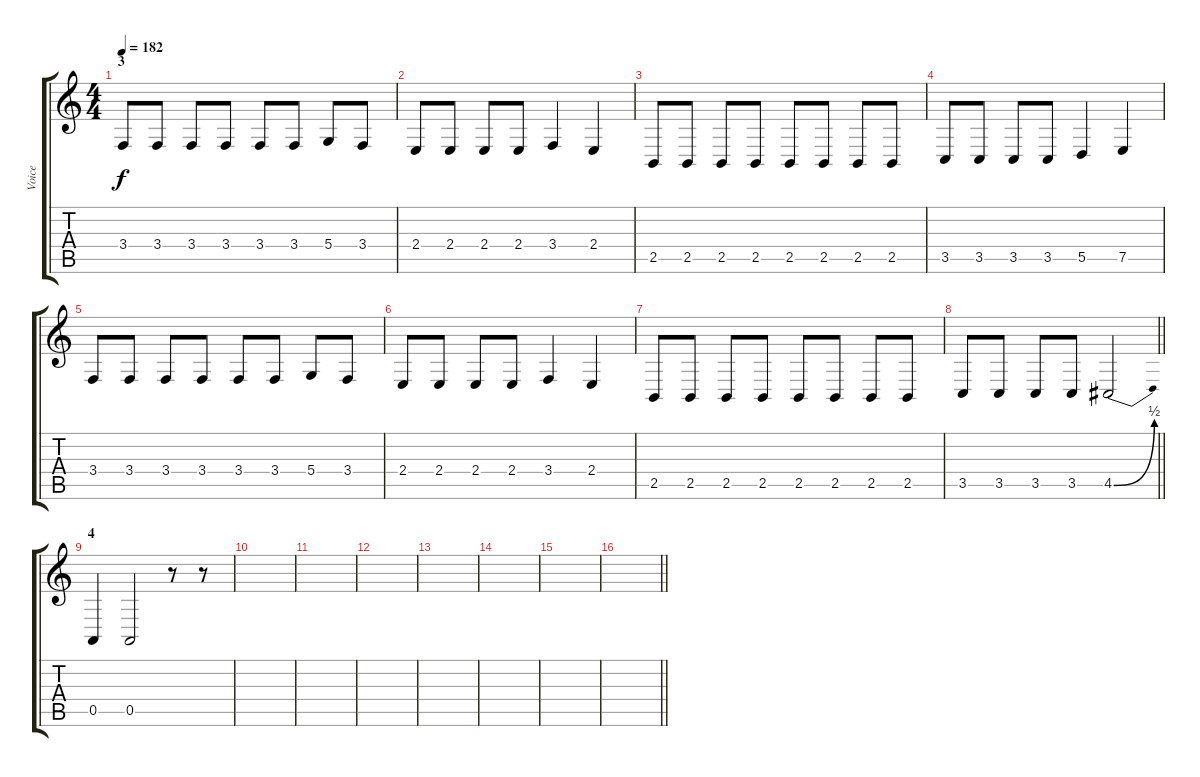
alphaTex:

\track ("Voice" "Voice") {instrument altosax}
\staff {score tabs}
\tuning (E4 B3 G3 D3 A2 E2) {hide}
\ts (4 4)
\section ("" "3")
\tempo 182
\clef g2
\ks c
3.4.8{dy f} 3.4.8 3.4.8 3.4.8 3.4.8 3.4.8 5.4.8 3.4.8 |
2.4.8 2.4.8 2.4.8 2.4.8 3.4.4 2.4.4 |
2.5.8 2.5.8 2.5.8 2.5.8 2.5.8 2.5.8 2.5.8 2.5.8 |
3.5.8 3.5.8 3.5.8 3.5.8 5.5.4 7.5.4 |
3.4.8 3.4.8 3.4.8 3.4.8 3.4.8 3.4.8 5.4.8 3.4.8 |
2.4.8 2.4.8 2.4.8 2.4.8 3.4.4 2.4.4 |
2.5.8 2.5.8 2.5.8 2.5.8 2.5.8 2.5.8 2.5.8 2.5.8 |
\barLineRight lightlight
3.5.8 3.5.8 3.5.8 3.5.8 4.5{be (bend 0 0 60 2)}.2 |
\section ("" "4")
0.5.4 0.5.2 r.8 r.8 |
|
|
|
|
|
|
\barLineRight lightlight
